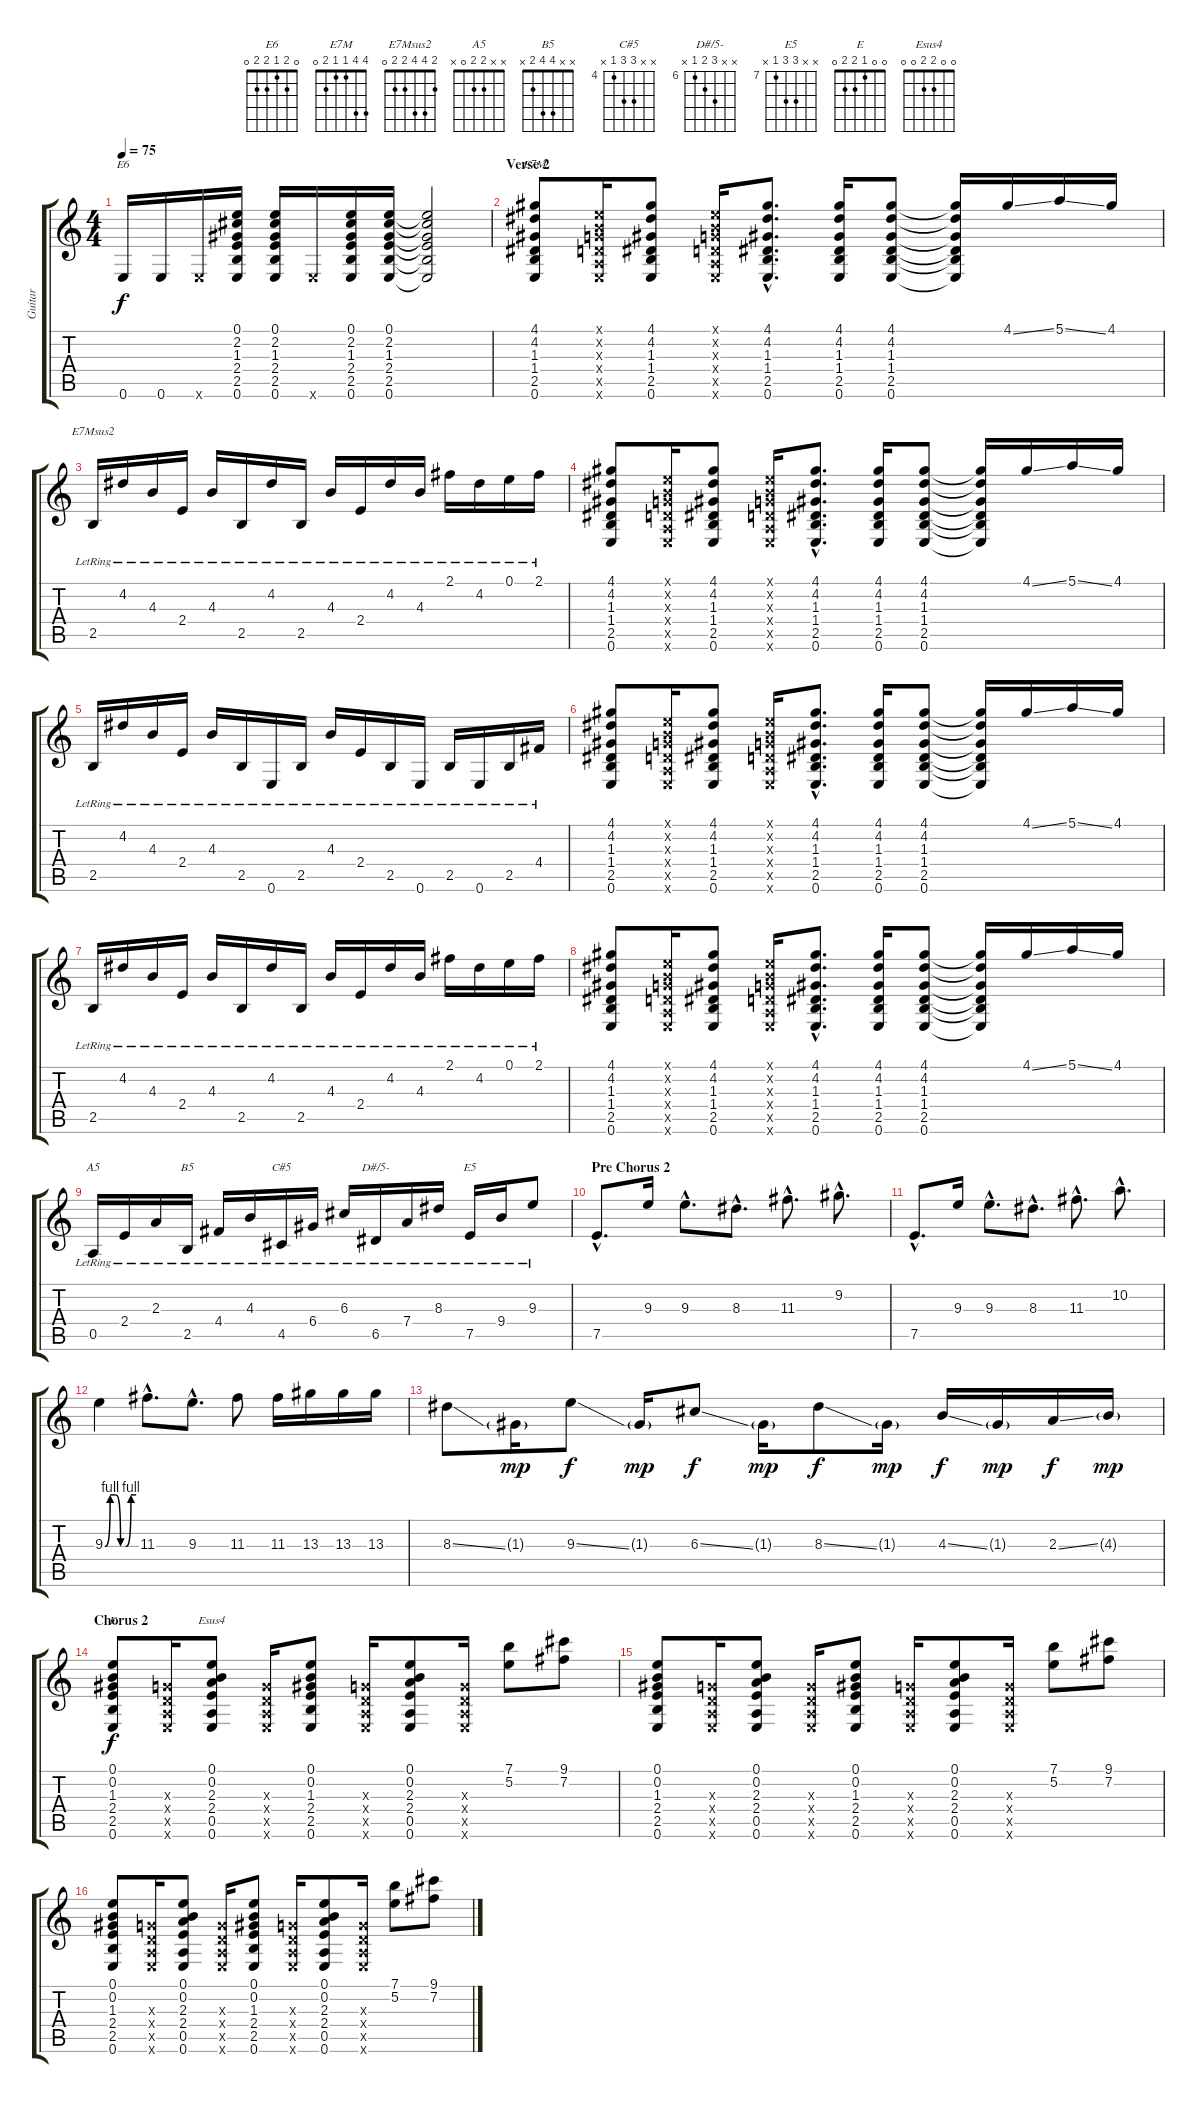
\track ("Guitar" "Guitar") {instrument electricguitarjazz}
\staff {score tabs}
\tuning (E4 B3 G3 D3 A2 E2) {hide}
\chord ("E6" 0 2 1 2 2 0)
\chord ("E7M" 4 4 1 1 2 0)
\chord ("E7Msus2" 2 4 4 2 2 0)
\chord ("A5" x x 2 2 0 x)
\chord ("B5" x x 4 4 2 x)
\chord ("C#5" x x 6 6 4 x) {firstfret 4}
\chord ("D#/5-" x x 8 7 6 x) {firstfret 6}
\chord ("E5" x x 9 9 7 x) {firstfret 7}
\chord ("E" 0 0 1 2 2 0)
\chord ("Esus4" 0 0 2 2 0 0)
\ts (4 4)
\tempo 75
\clef g2
\ks c
0.6.16{ch "E6" dy f} 0.6.16 0.6{x}.16 (0.1 2.2 1.3 2.4 2.5 0.6).16 (0.1 2.2 1.3 2.4 2.5 0.6).16 0.6{x}.16 (0.1 2.2 1.3 2.4 2.5 0.6).16 (0.1 2.2 1.3 2.4 2.5 0.6).16 (0.1{t} 2.2{t} 1.3{t} 2.4{t} 2.5{t} 0.6{t}).2 |
\section ("" "Verse 2")
(4.1 4.2 1.3 1.4 2.5 0.6).8{ch "E7M"} (0.1{x} 0.2{x} 0.3{x} 0.4{x} 0.5{x} 0.6{x}).16 (4.1 4.2 1.3 1.4 2.5 0.6).8 (0.1{x} 0.2{x} 0.3{x} 0.4{x} 0.5{x} 0.6{x}).16 (4.1{hac} 4.2{hac} 1.3{hac} 1.4{hac} 2.5{hac} 0.6{hac}).8{d} (4.1 4.2 1.3 1.4 2.5 0.6).16 (4.1 4.2 1.3 1.4 2.5 0.6).8 (4.1{t} 4.2{t} 1.3{t} 1.4{t} 2.5{t} 0.6{t}).16 4.1{ss}.16 5.1{ss}.16 4.1.16 |
2.5{lr}.16{ch "E7Msus2"} 4.2{lr}.16 4.3{lr}.16 2.4{lr}.16 4.3{lr}.16 2.5{lr}.16 4.2{lr}.16 2.5{lr}.16 4.3{lr}.16 2.4{lr}.16 4.2{lr}.16 4.3{lr}.16 2.1{lr}.16 4.2{lr}.16 0.1{lr}.16 2.1{lr}.16 |
(4.1 4.2 1.3 1.4 2.5 0.6).8 (0.1{x} 0.2{x} 0.3{x} 0.4{x} 0.5{x} 0.6{x}).16 (4.1 4.2 1.3 1.4 2.5 0.6).8 (0.1{x} 0.2{x} 0.3{x} 0.4{x} 0.5{x} 0.6{x}).16 (4.1{hac} 4.2{hac} 1.3{hac} 1.4{hac} 2.5{hac} 0.6{hac}).8{d} (4.1 4.2 1.3 1.4 2.5 0.6).16 (4.1 4.2 1.3 1.4 2.5 0.6).8 (4.1{t} 4.2{t} 1.3{t} 1.4{t} 2.5{t} 0.6{t}).16 4.1{ss}.16 5.1{ss}.16 4.1.16 |
2.5{lr}.16 4.2{lr}.16 4.3{lr}.16 2.4{lr}.16 4.3{lr}.16 2.5{lr}.16 0.6{lr}.16 2.5{lr}.16 4.3{lr}.16 2.4{lr}.16 2.5{lr}.16 0.6{lr}.16 2.5{lr}.16 0.6{lr}.16 2.5{lr}.16 4.4{lr}.16 |
(4.1 4.2 1.3 1.4 2.5 0.6).8 (0.1{x} 0.2{x} 0.3{x} 0.4{x} 0.5{x} 0.6{x}).16 (4.1 4.2 1.3 1.4 2.5 0.6).8 (0.1{x} 0.2{x} 0.3{x} 0.4{x} 0.5{x} 0.6{x}).16 (4.1{hac} 4.2{hac} 1.3{hac} 1.4{hac} 2.5{hac} 0.6{hac}).8{d} (4.1 4.2 1.3 1.4 2.5 0.6).16 (4.1 4.2 1.3 1.4 2.5 0.6).8 (4.1{t} 4.2{t} 1.3{t} 1.4{t} 2.5{t} 0.6{t}).16 4.1{ss}.16 5.1{ss}.16 4.1.16 |
2.5{lr}.16 4.2{lr}.16 4.3{lr}.16 2.4{lr}.16 4.3{lr}.16 2.5{lr}.16 4.2{lr}.16 2.5{lr}.16 4.3{lr}.16 2.4{lr}.16 4.2{lr}.16 4.3{lr}.16 2.1{lr}.16 4.2{lr}.16 0.1{lr}.16 2.1{lr}.16 |
(4.1 4.2 1.3 1.4 2.5 0.6).8 (0.1{x} 0.2{x} 0.3{x} 0.4{x} 0.5{x} 0.6{x}).16 (4.1 4.2 1.3 1.4 2.5 0.6).8 (0.1{x} 0.2{x} 0.3{x} 0.4{x} 0.5{x} 0.6{x}).16 (4.1{hac} 4.2{hac} 1.3{hac} 1.4{hac} 2.5{hac} 0.6{hac}).8{d} (4.1 4.2 1.3 1.4 2.5 0.6).16 (4.1 4.2 1.3 1.4 2.5 0.6).8 (4.1{t} 4.2{t} 1.3{t} 1.4{t} 2.5{t} 0.6{t}).16 4.1{ss}.16 5.1{ss}.16 4.1.16 |
0.5{lr}.16{ch "A5"} 2.4{lr}.16 2.3{lr}.16 2.5{lr}.16{ch "B5"} 4.4{lr}.16 4.3{lr}.16 4.5{lr}.16{ch "C#5"} 6.4{lr}.16 6.3{lr}.16 6.5{lr}.16{ch "D#/5-"} 7.4{lr}.16 8.3{lr}.16 7.5{lr}.16{ch "E5"} 9.4{lr}.16 9.3{lr}.8 |
\section ("" "Pre Chorus 2")
7.5{hac}.8{d} 9.3.16 9.3{hac}.8{d} 8.3{hac}.8{d} 11.3{hac}.8{d} 9.2{hac}.8{d} |
7.5{hac}.8{d} 9.3.16 9.3{hac}.8{d} 8.3{hac}.8{d} 11.3{hac}.8{d} 10.2{hac}.8{d} |
9.3{be (custom 0 0 10 4 20 4 30 0 40 0 50 4 60 4)}.4 11.3{hac}.8{d} 9.3{hac}.8{d} 11.3.8 11.3.16 13.3.16 13.3.16 13.3.16 |
8.3{ss}.8 1.3{g}.16{dy mp} 9.3{ss}.8{dy f} 1.3{g}.16{dy mp} 6.3{ss}.8{dy f} 1.3{g}.16{dy mp} 8.3{ss}.8{dy f} 1.3{g}.16{dy mp} 4.3{ss}.16{dy f} 1.3{g}.16{dy mp} 2.3{ss}.16{dy f} 4.3{g}.16{dy mp} |
\section ("" "Chorus 2")
(0.1 0.2 1.3 2.4 2.5 0.6).8{ch "E" dy f} (0.3{x} 0.4{x} 0.5{x} 0.6{x}).16 (0.1 0.2 2.3 2.4 0.5 0.6).8{ch "Esus4"} (0.3{x} 0.4{x} 0.5{x} 0.6{x}).16 (0.1 0.2 1.3 2.4 2.5 0.6).8 (0.3{x} 0.4{x} 0.5{x} 0.6{x}).16 (0.1 0.2 2.3 2.4 0.5 0.6).8 (0.3{x} 0.4{x} 0.5{x} 0.6{x}).16 (7.1 5.2).8 (9.1 7.2).8 |
(0.1 0.2 1.3 2.4 2.5 0.6).8 (0.3{x} 0.4{x} 0.5{x} 0.6{x}).16 (0.1 0.2 2.3 2.4 0.5 0.6).8 (0.3{x} 0.4{x} 0.5{x} 0.6{x}).16 (0.1 0.2 1.3 2.4 2.5 0.6).8 (0.3{x} 0.4{x} 0.5{x} 0.6{x}).16 (0.1 0.2 2.3 2.4 0.5 0.6).8 (0.3{x} 0.4{x} 0.5{x} 0.6{x}).16 (7.1 5.2).8 (9.1 7.2).8 |
(0.1 0.2 1.3 2.4 2.5 0.6).8 (0.3{x} 0.4{x} 0.5{x} 0.6{x}).16 (0.1 0.2 2.3 2.4 0.5 0.6).8 (0.3{x} 0.4{x} 0.5{x} 0.6{x}).16 (0.1 0.2 1.3 2.4 2.5 0.6).8 (0.3{x} 0.4{x} 0.5{x} 0.6{x}).16 (0.1 0.2 2.3 2.4 0.5 0.6).8 (0.3{x} 0.4{x} 0.5{x} 0.6{x}).16 (7.1 5.2).8 (9.1 7.2).8
